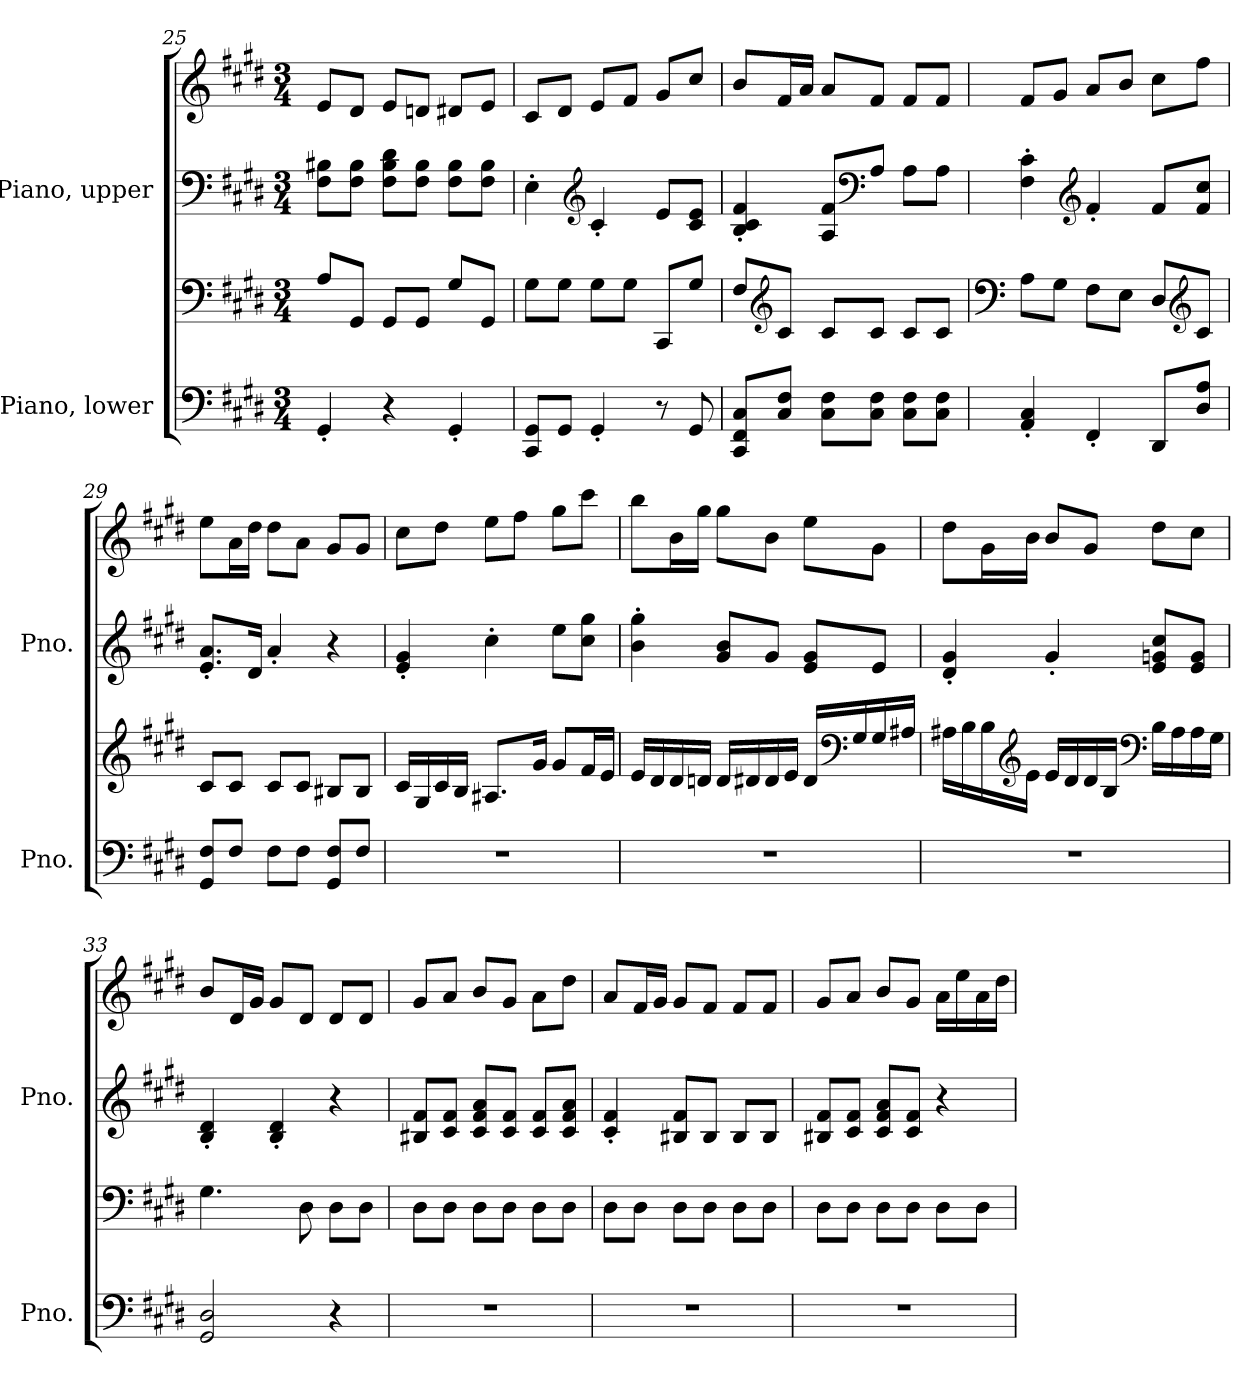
**kern	**kern	**kern	**kern
*part2	*part2	*part1	*part1
*staff4	*staff3	*staff2	*staff1
*I"Piano, lower	*	*I"Piano, upper	*
*I'Pno.	*	*I'Pno.	*
*clefF4	*clefF4	*clefF4	*clefG2
*k[f#c#g#d#]	*k[f#c#g#d#]	*k[f#c#g#d#]	*k[f#c#g#d#]
*M3/4	*M3/4	*M3/4	*M3/4
=25	=25	=25	=25
4GG#'/	8A/L	8F#\ 8B#X\L	8e/L
.	8GG#/J	8F#\ 8B#\J	8d#/J
4r	8GG#/L	8F#\ 8B#\ 8d#\L	8e/L
.	8GG#/J	8F#\ 8B#\J	8dn/J
4GG#'/	8G#/L	8F#\ 8B#\L	8d#X/L
.	8GG#/J	8F#\ 8B#\J	8e/J
=26	=26	=26	=26
8CC#/ 8GG#/L	8G#\L	4E'\	8c#/L
8GG#/J	8G#\J	.	8d#/J
*	*	*clefG2	*
4GG#'/	8G#\L	4c#'/	8e/L
.	8G#\J	.	8f#/J
8r	8CC#/L	8e/L	8g#/L
8GG#/	8G#/J	8c#/ 8e/J	8cc#/J
=27	=27	=27	=27
8CC#/ 8FF#/ 8C#/L	8F#/L	4B/' 4c#/' 4f#/'	8b/L
*	*clefG2	*	*
8C#/ 8F#/J	8c#/J	.	16f#/L
.	.	.	16a/JJ
8C#\ 8F#\L	8c#/L	8A/ 8f#/L	8a/L
*	*	*clefF4	*
8C#\ 8F#\J	8c#/J	8A/J	8f#/J
8C#\ 8F#\L	8c#/L	8A\L	8f#/L
8C#\ 8F#\J	8c#/J	8A\J	8f#/J
!!LO:LB:g=z
=28	=28	=28	=28
*	*clefF4	*	*
4AA/' 4C#/'	8A\L	4F#\' 4c#\'	8f#/L
.	8G#\J	.	8g#/J
*	*	*clefG2	*
4FF#'/	8F#\L	4f#'/	8a/L
.	8E\J	.	8b/J
8DD#/L	8D#/L	8f#/L	8cc#\L
*	*clefG2	*	*
8D#/ 8A/J	8c#/J	8f#/ 8cc#/J	8ff#\J
=29	=29	=29	=29
8GG#/ 8F#/L	8c#/L	8.e/' 8.a/'L	8ee\L
8F#/J	8c#/J	.	16a\L
.	.	16d#/Jk	16dd#\JJ
8F#\L	8c#/L	4a'/	8dd#\L
8F#\J	8c#/J	.	8a\J
8GG#/ 8F#/L	8B#X/L	4r	8g#/L
8F#/J	8B#/J	.	8g#/J
=30	=30	=30	=30
2.r	16c#/LL	4e/' 4g#/'	8cc#\L
.	16G#/	.	.
.	16c#/	.	8dd#\J
.	16B/JJ	.	.
.	8.A#X/L	4cc#'\	8ee\L
.	.	.	8ff#\J
.	16g#/Jk	.	.
.	8g#/L	8ee\L	8gg#\L
.	16f#/L	8cc#\ 8gg#\J	8ccc#\J
.	16e/JJ	.	.
!!LO:PB:g=z
=31	=31	=31	=31
2.r	16e/LL	4b\' 4gg#\'	8bb\L
.	16d#/	.	.
.	16d#/	.	16b\L
.	16dn/JJ	.	16gg#\JJ
.	16d/LL	8g#/ 8b/L	8gg#\L
.	16d#X/	.	.
.	16d#/	8g#/J	8b\J
.	16e/JJ	.	.
.	16d#/LL	8e/ 8g#/L	8ee\L
*	*clefF4	*	*
.	16G#/	.	.
.	16G#/	8e/J	8g#\J
.	16A#X/JJ	.	.
=32	=32	=32	=32
2.r	16A#X\LL	4d#/' 4g#/'	8dd#\L
.	16B\	.	.
.	16B\	.	16g#\L
*	*clefG2	*	*
.	16e\JJ	.	16b\JJ
.	16e/LL	4g#'/	8b/L
.	16d#/	.	.
.	16d#/	.	8g#/J
.	16B/JJ	.	.
*	*clefF4	*	*
.	16B\LL	8e/ 8gn/ 8cc#/L	8dd#\L
.	16A#\	.	.
.	16A#\	8e/ 8g/J	8cc#\J
.	16G#\JJ	.	.
=33	=33	=33	=33
2GG#/ 2D#/	4.G#\	4B/' 4d#/'	8b/L
.	.	.	16d#/L
.	.	.	16g#/JJ
.	.	4B/' 4d#/'	8g#/L
.	8D#\	.	8d#/J
4r	8D#\L	4r	8d#/L
.	8D#\J	.	8d#/J
!!LO:LB:g=z
=34	=34	=34	=34
2.r	8D#\L	8B#X/ 8f#/L	8g#/L
.	8D#\J	8c#/ 8f#/J	8a/J
.	8D#\L	8c#/ 8f#/ 8a/L	8b/L
.	8D#\J	8c#/ 8f#/J	8g#/J
.	8D#\L	8c#/ 8f#/L	8a\L
.	8D#\J	8c#/ 8f#/ 8a/J	8dd#\J
=35	=35	=35	=35
2.r	8D#\L	4c#/' 4f#/'	8a/L
.	8D#\J	.	16f#/L
.	.	.	16g#/JJ
.	8D#\L	8B#X/ 8f#/L	8g#/L
.	8D#\J	8B#/J	8f#/J
.	8D#\L	8B#/L	8f#/L
.	8D#\J	8B#/J	8f#/J
=36	=36	=36	=36
2.r	8D#\L	8B#X/ 8f#/L	8g#/L
.	8D#\J	8c#/ 8f#/J	8a/J
.	8D#\L	8c#/ 8f#/ 8a/L	8b/L
.	8D#\J	8c#/ 8f#/J	8g#/J
.	8D#\L	4r	16a\LL
.	.	.	16ee\
.	8D#\J	.	16a\
.	.	.	16dd#\JJ
=	=	=	=
*-	*-	*-	*-
